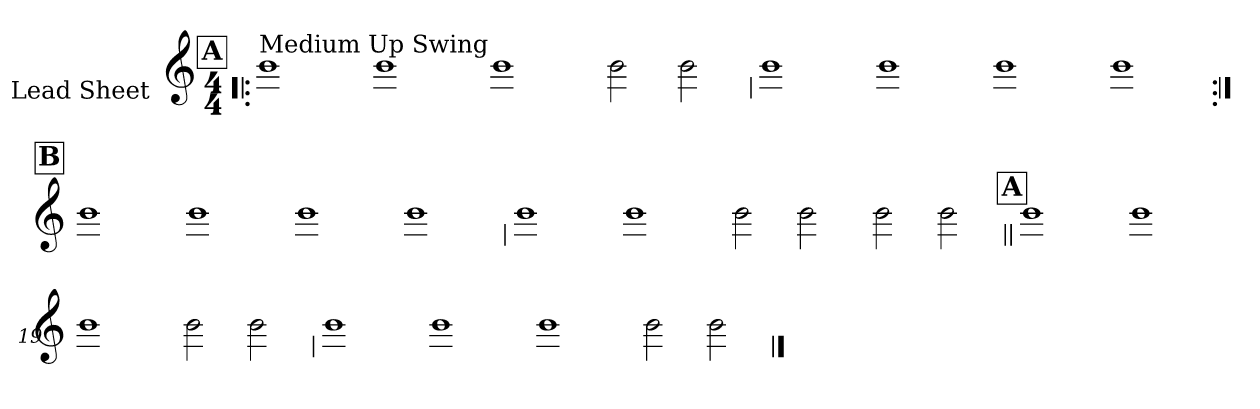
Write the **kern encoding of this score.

**kern
*part1
*staff1
*I"Lead Sheet
*stria0
*clefG2
*k[]
*C:
*M4/4
!!LO:REH:place=s1:a:t=A
=1!|:
!LO:TX:a:t=Medium Up Swing
1b
=2-
1b
=3-
1b
=4-
2b
2b
!!LO:LB:g=z
=5
1b
=6-
1b
=7-
1b
=8-
1b
!!LO:LB:g=z
!!LO:REH:place=s1:a:t=B
=9:|!
1b
=10-
1b
=11-
1b
=12-
1b
!!LO:LB:g=z
=13
1b
=14-
1b
=15-
2b
2b
=16-
2b
2b
!!LO:LB:g=z
!!LO:REH:place=s1:a:t=A
=17||
1b
=18-
1b
=19-
1b
=20-
2b
2b
!!LO:LB:g=z
=21
1b
=22-
1b
=23-
1b
=24-
2b
2b
==
*-
